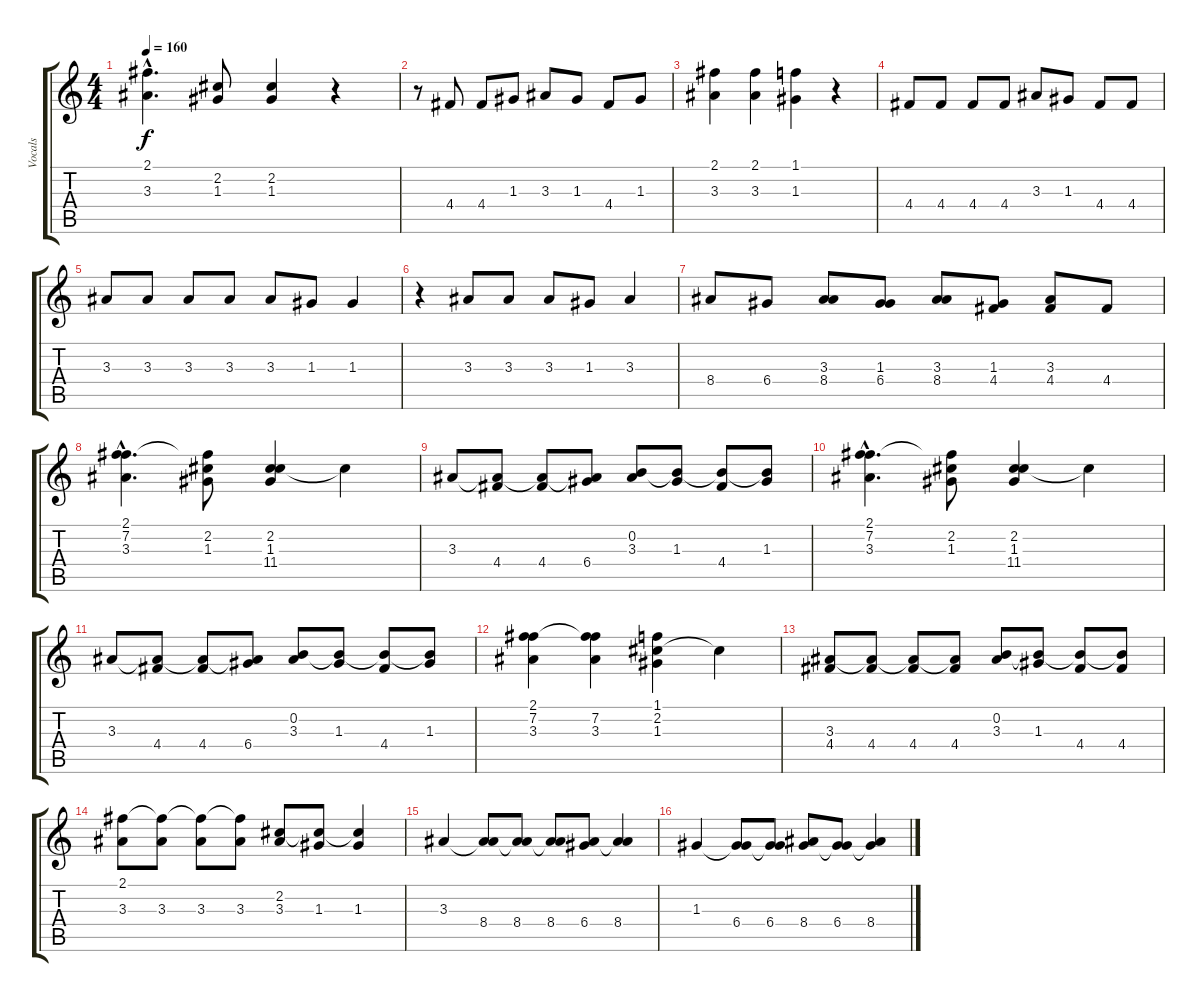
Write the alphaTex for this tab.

\track ("Vocals" "Vocals") {instrument overdrivenguitar}
\staff {score tabs}
\tuning (E4 B3 G3 D3 A2 E2) {hide}
\ts (4 4)
\tempo 160
\clef g2
\ks c
(2.1{hac} 3.3{hac}).4{d dy f} (2.2 1.3).8 (2.2 1.3).4 r.4 |
r.8 4.4.8 4.4.8 1.3.8 3.3.8 1.3.8 4.4.8 1.3.8 |
(2.1 3.3).4 (2.1 3.3).4 (1.1 1.3).4 r.4 |
4.4.8 4.4.8 4.4.8 4.4.8 3.3.8 1.3.8 4.4.8 4.4.8 |
3.3.8 3.3.8 3.3.8 3.3.8 3.3.8 1.3.8 1.3.4 |
r.4 3.3.8 3.3.8 3.3.8 1.3.8 3.3.4 |
8.4.8 6.4.8 (3.3 8.4).8 (1.3 6.4).8 (3.3 8.4).8 (1.3 4.4).8 (3.3 4.4).8 4.4.8 |
(2.1{hac} 7.2{hac} 3.3{hac}).4{d} (2.1{t} 2.2 1.3).8 (2.2 1.3 11.4).4 11.4{t}.4 |
3.3.8 (3.3{t} 4.4).8 (3.3{t} 4.4).8 (3.3{t} 6.4).8 (0.2 3.3).8 (0.2{t} 1.3).8 (0.2{t} 4.4).8 (0.2{t} 1.3).8 |
(2.1{hac} 7.2{hac} 3.3{hac}).4{d} (2.1{t} 2.2 1.3).8 (2.2 1.3 11.4).4 11.4{t}.4 |
3.3.8 (3.3{t} 4.4).8 (3.3{t} 4.4).8 (3.3{t} 6.4).8 (0.2 3.3).8 (0.2{t} 1.3).8 (0.2{t} 4.4).8 (0.2{t} 1.3).8 |
(2.1 7.2 3.3).4 (2.1{t} 7.2 3.3).4 (1.1 2.2 1.3).4 2.2{t}.4 |
(3.3 4.4).8 (3.3{t} 4.4).8 (3.3{t} 4.4).8 (3.3{t} 4.4).8 (0.2 3.3).8 (0.2{t} 1.3).8 (0.2{t} 4.4).8 (0.2{t} 4.4).8 |
(2.1 3.3).8 (2.1{t} 3.3).8 (2.1{t} 3.3).8 (2.1{t} 3.3).8 (2.2 3.3).8 (2.2{t} 1.3).8 (2.2{t} 1.3).4 |
3.3.4 (3.3{t} 8.4).8 (3.3{t} 8.4).8 (3.3{t} 8.4).8 (3.3{t} 6.4).8 (3.3{t} 8.4).4 |
1.3.4 (1.3{t} 6.4).8 (1.3{t} 6.4).8 (1.3{t} 8.4).8 (1.3{t} 6.4).8 (1.3{t} 8.4).4
